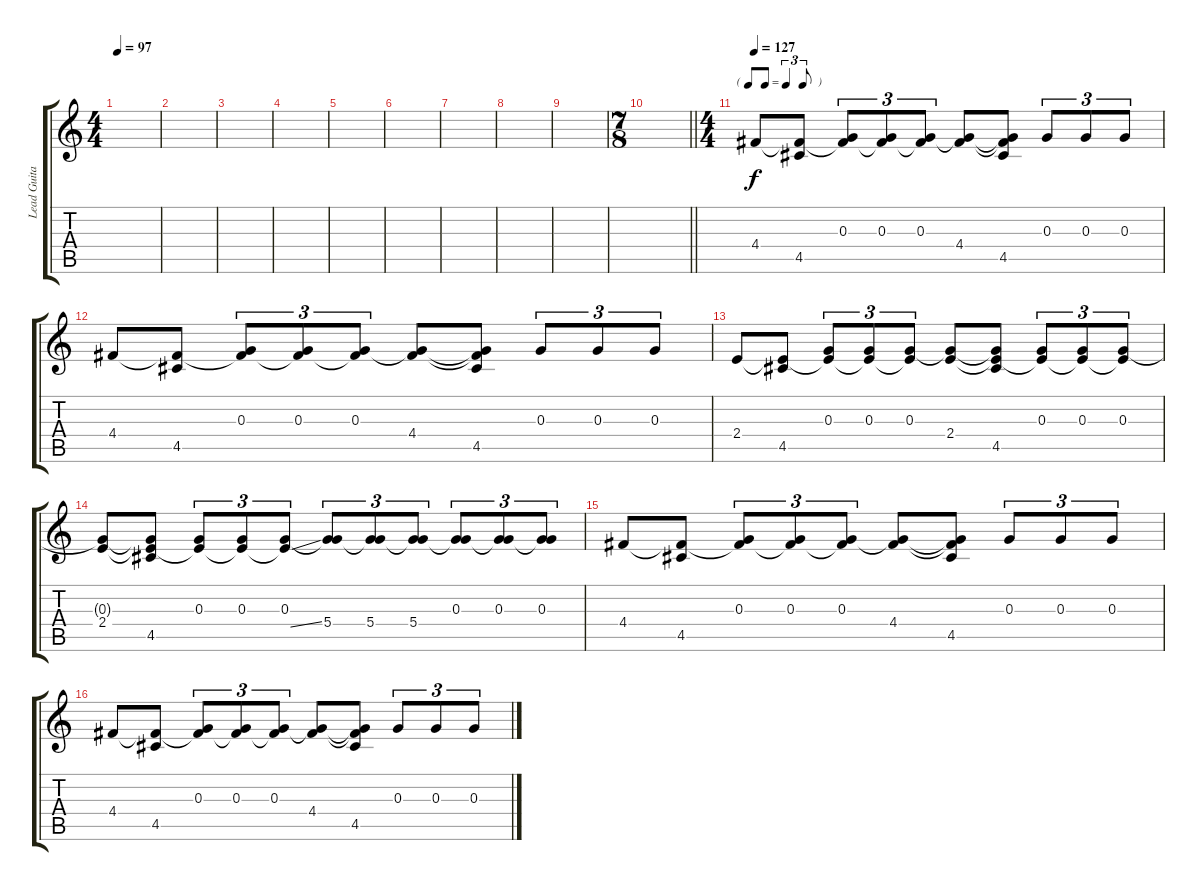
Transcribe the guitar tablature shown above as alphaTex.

\track ("Lead Guitar 2 [Peter Lindgren + Mikael A" "Lead Guita") {instrument distortionguitar}
\staff {score tabs}
\tuning (E4 B3 G3 D3 A2 E2) {hide}
\ts (4 4)
\tempo 97
\clef g2
\ks c
|
|
|
|
|
|
|
|
|
\ts (7 8)
\barLineRight lightlight
|
\ts (4 4)
\tf triplet8th
\tempo 127
4.4.8 (4.4{t} 4.5).8 (0.3 4.4{t}).8{tu (3 2)} (0.3 4.4{t}).8{tu (3 2)} (0.3 4.4{t}).8{tu (3 2)} (0.3{t} 4.4).8 (0.3{t} 4.4{t} 4.5).8 0.3.8{tu (3 2)} 0.3.8{tu (3 2)} 0.3.8{tu (3 2)} |
4.4.8 (4.4{t} 4.5).8 (0.3 4.4{t}).8{tu (3 2)} (0.3 4.4{t}).8{tu (3 2)} (0.3 4.4{t}).8{tu (3 2)} (0.3{t} 4.4).8 (0.3{t} 4.4{t} 4.5).8 0.3.8{tu (3 2)} 0.3.8{tu (3 2)} 0.3.8{tu (3 2)} |
2.4.8 (2.4{t} 4.5).8 (0.3 2.4{t}).8{tu (3 2)} (0.3 2.4{t}).8{tu (3 2)} (0.3 2.4{t}).8{tu (3 2)} (0.3{t} 2.4).8 (0.3{t} 2.4{t} 4.5).8 (0.3 2.4{t}).8{tu (3 2)} (0.3 2.4{t}).8{tu (3 2)} (0.3 2.4{t}).8{tu (3 2)} |
(0.3{t} 2.4).8 (0.3{t} 2.4{t} 4.5).8 (0.3 2.4{t}).8{tu (3 2)} (0.3 2.4{t}).8{tu (3 2)} (0.3 2.4{ss t}).8{tu (3 2)} (0.3{t} 5.4).8{tu (3 2)} (0.3{t} 5.4).8{tu (3 2)} (0.3{t} 5.4).8{tu (3 2)} (0.3 5.4{t}).8{tu (3 2)} (0.3 5.4{t}).8{tu (3 2)} (0.3 5.4{t}).8{tu (3 2)} |
4.4.8 (4.4{t} 4.5).8 (0.3 4.4{t}).8{tu (3 2)} (0.3 4.4{t}).8{tu (3 2)} (0.3 4.4{t}).8{tu (3 2)} (0.3{t} 4.4).8 (0.3{t} 4.4{t} 4.5).8 0.3.8{tu (3 2)} 0.3.8{tu (3 2)} 0.3.8{tu (3 2)} |
4.4.8 (4.4{t} 4.5).8 (0.3 4.4{t}).8{tu (3 2)} (0.3 4.4{t}).8{tu (3 2)} (0.3 4.4{t}).8{tu (3 2)} (0.3{t} 4.4).8 (0.3{t} 4.4{t} 4.5).8 0.3.8{tu (3 2)} 0.3.8{tu (3 2)} 0.3.8{tu (3 2)}
